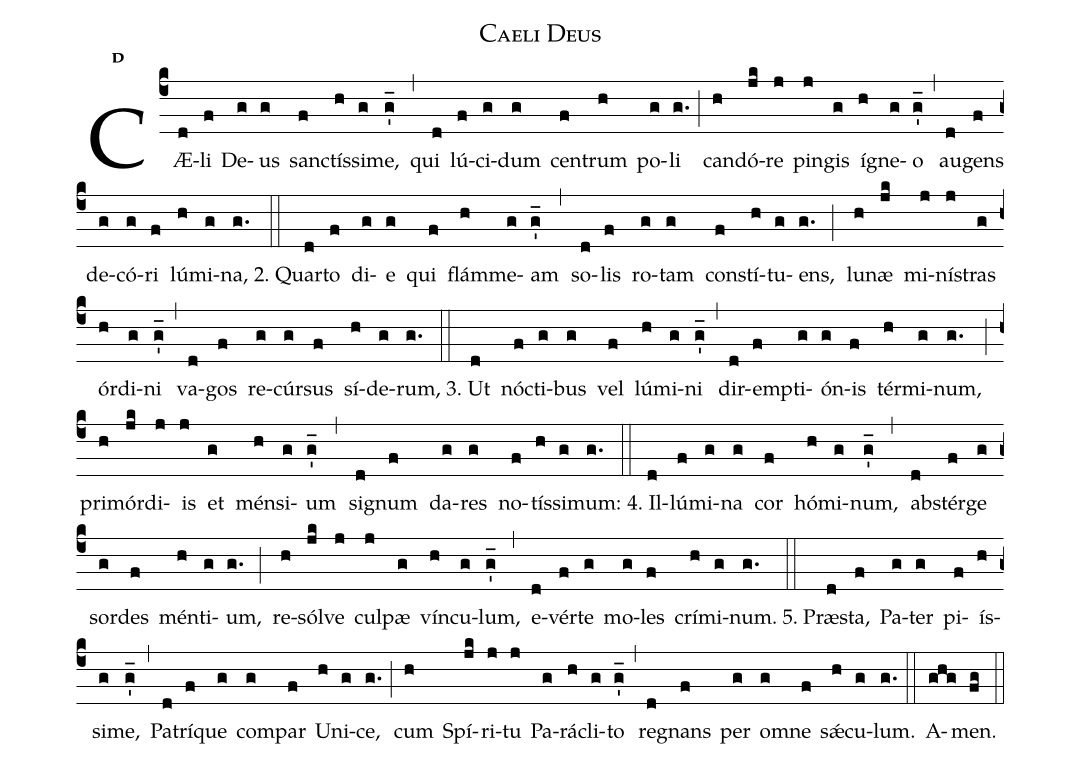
name:Caeli Deus;
office-part:Hymnus;
mode:d;
%%
initial-style: 1;
name: Caeli Deus;
book: Liber Hymnarius, p. 200;
occasion: In Feriis IV Per Annum;
office-part: Ad Vesperas H;
user-notes: ;
commentary: ;
annotation: D;
centering-scheme: english;
fontsize: 12;
font: OFLSortsMillGoudy;
height: 11;
width: 4.5;
%%
(c4)CÆ(d)li(f) De(g)us(g) san(f)ctís(h)si(g)me,(g'_) (,)
qui(d) lú(f)ci(g)dum(g) cen(f)trum(h) po(g)li(g.) (;)
can(h)dó(jk)re(j) pin(j)gis(g) í(h)gne(g)o(g'_) (,)
au(d)gens(f) de(g)có(g)ri(f) lú(h)mi(g)na,(g.)
2.(::)Quar(d)to(f) di(g)e(g) qui(f) flám(h)me(g)am(g'_) (,)
so(d)lis(f) ro(g)tam(g) con(f)stí(h)tu(g)ens,(g.) (;)
lu(h)næ(jk) mi(j)ní(j)stras(g) ór(h)di(g)ni(g'_) (,)
va(d)gos(f) re(g)cúr(g)sus(f) sí(h)de(g)rum,(g.)

3.(::)Ut(d) nó(f)cti(g)bus(g) vel(f) lú(h)mi(g)ni(g'_) (,)
dir(d)emp(f)ti(g)ón(g)is(f) tér(h)mi(g)num,(g.) (;)
pri(h)mór(jk)di(j)is(j) et(g) mén(h)si(g)um(g'_) (,)
si(d)gnum(f) da(g)res(g) no(f)tís(h)si(g)mum:(g.)

4.(::)Il(d)lú(f)mi(g)na(g) cor(f) hó(h)mi(g)num,(g'_) (,)
ab(d)stér(f)ge(g) sor(g)des(f) mén(h)ti(g)um,(g.) (;)
re(h)sól(jk)ve(j) cul(j)pæ(g) vín(h)cu(g)lum,(g'_) (,)
e(d)vér(f)te(g) mo(g)les(f) crí(h)mi(g)num.(g.)

5.(::)Præ(d)sta,(f) Pa(g)ter(g) pi(f)ís(h)si(g)me,(g'_) (,)
Pa(d)trí(f)que(g) com(g)par(f) U(h)ni(g)ce,(g.) (;)
cum(h) Spí(jk)ri(j)tu(j) Pa(g)rá(h)cli(g)to(g'_) (,)
re(d)gnans(f) per(g) om(g)ne(f) sǽ(h)cu(g)lum.(g.) (::)
A(ghg)men.(fg) (::)
